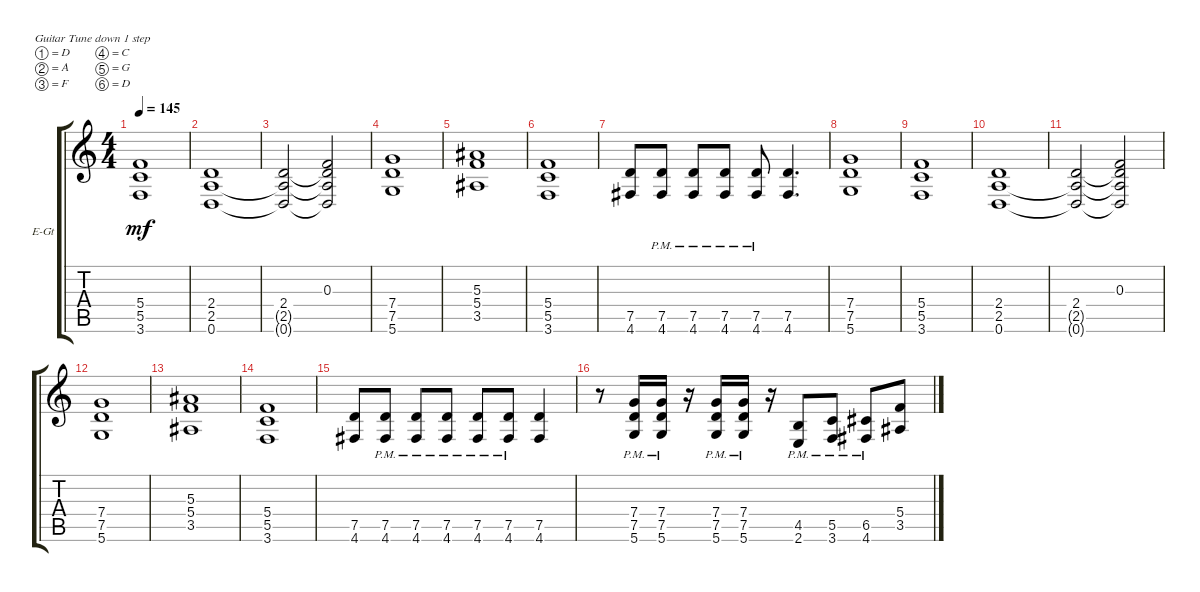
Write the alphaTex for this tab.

\defaultSystemsLayout 4
\bracketExtendMode groupsimilarinstruments
\firstSystemTrackNameOrientation horizontal
\otherSystemsTrackNameOrientation horizontal
\track ("Rithm Guitar 1" "E-Gt") {instrument distortionguitar}
\staff {score tabs}
\tuning (D4 A3 F3 C3 G2 D2)
\ts (4 4)
\tempo 145
\clef g2
\ks c
(3.6 5.5 5.4).1{dy mf} |
(0.6 2.5 2.4).1 |
(2.4 2.5{t} 0.6{t}).2 (0.3 2.4{t} 2.5{t} 0.6{t}).2 |
(5.6 7.5 7.4).1 |
(3.5 5.4 5.3).1 |
(5.5 5.4 3.6).1 |
(4.6 7.5).8 (4.6{pm} 7.5{pm}).8 (4.6{pm} 7.5{pm}).8 (4.6{pm} 7.5{pm}).8 (4.6{pm} 7.5{pm}).8 (4.6 7.5).4{d} |
(5.6 7.5 7.4).1 |
(3.6 5.5 5.4).1 |
(0.6 2.5 2.4).1 |
(2.4 2.5{t} 0.6{t}).2 (0.3 2.4{t} 2.5{t} 0.6{t}).2 |
(5.6 7.5 7.4).1 |
(3.5 5.4 5.3).1 |
(5.5 5.4 3.6).1 |
(4.6 7.5).8 (4.6{pm} 7.5{pm}).8 (4.6{pm} 7.5{pm}).8 (4.6{pm} 7.5{pm}).8 (4.6{pm} 7.5{pm}).8 (4.6{pm} 7.5{pm}).8 (4.6 7.5).4 |
r.8 (5.6{pm} 7.5{pm} 7.4{pm}).16 (5.6{pm} 7.5{pm} 7.4{pm}).16 r.16 (5.6{pm} 7.5{pm} 7.4{pm}).16 (5.6{pm} 7.5{pm} 7.4{pm}).16 r.16 (2.6{pm} 4.5{pm}).8 (3.6{pm} 5.5{pm}).8 (4.6{pm} 6.5{pm}).8 (3.5 5.4).8
